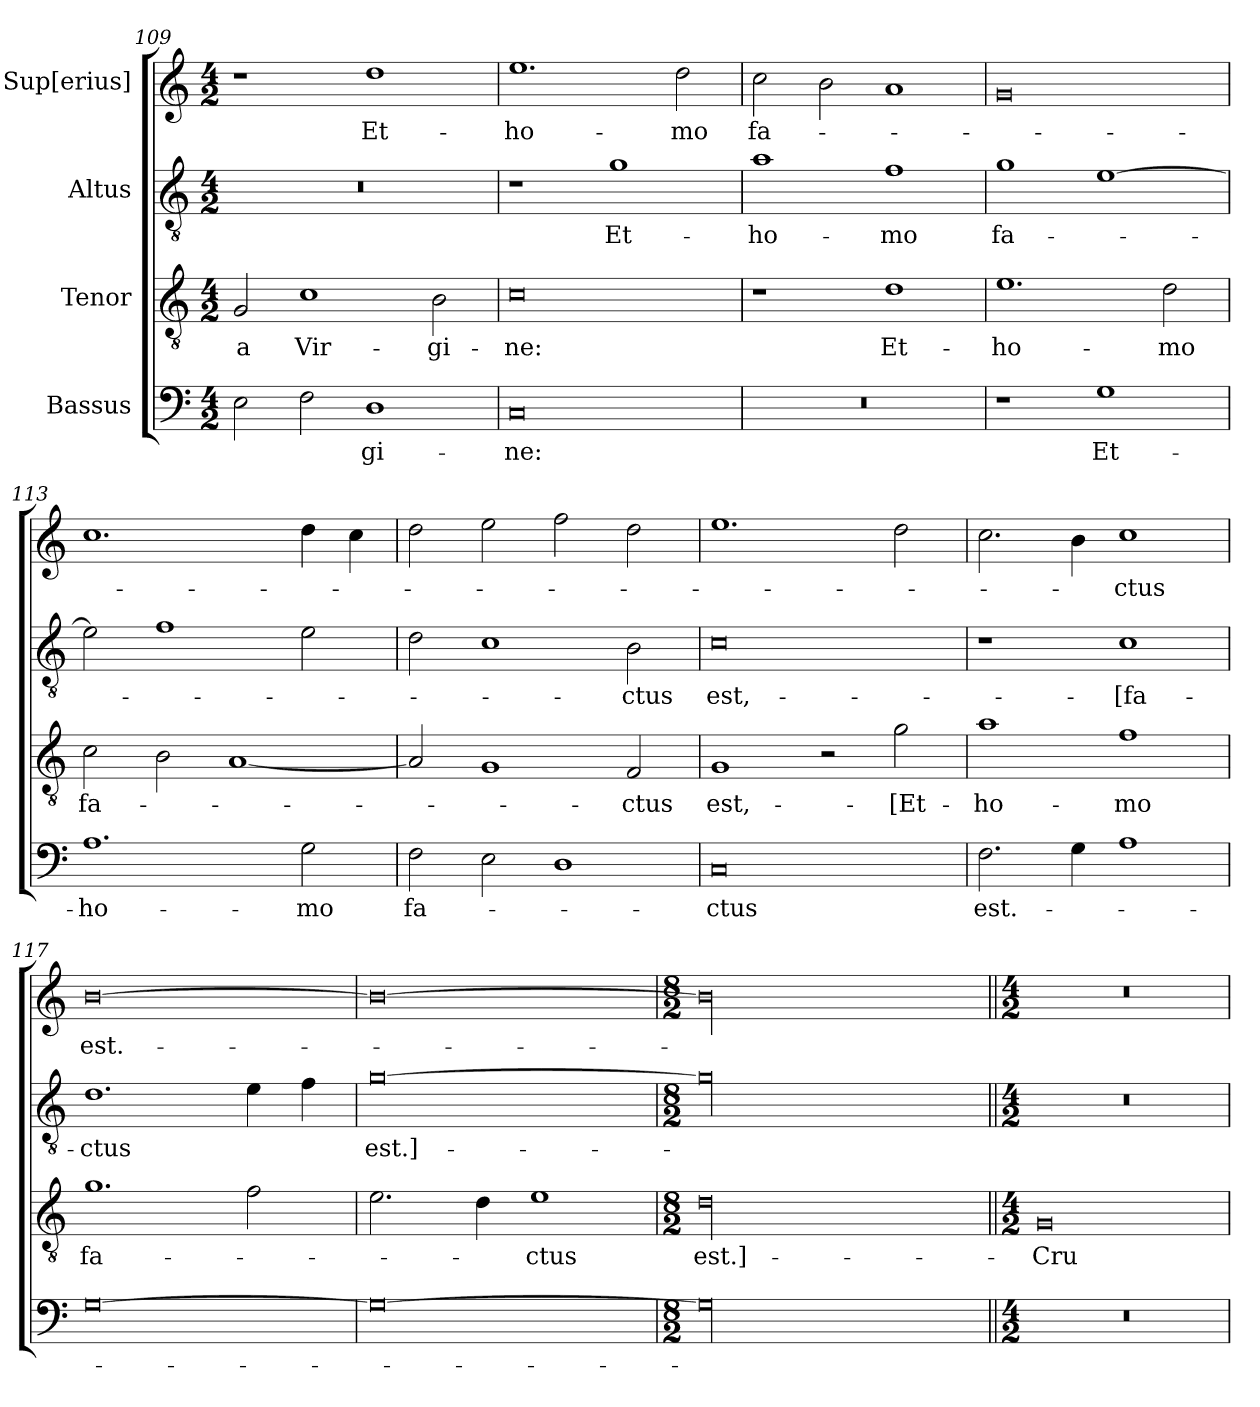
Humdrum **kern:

**kern	**text	**kern	**text	**kern	**text	**kern	**text
*part4	*part4	*part3	*part3	*part2	*part2	*part1	*part1
*staff4	*staff4	*staff3	*staff3	*staff2	*staff2	*staff1	*staff1
*I"Bassus	*	*I"Tenor	*	*I"Altus	*	*I"Sup[erius]	*
*clefF4	*	*clefGv2	*	*clefGv2	*	*clefG2	*
*k[]	*	*k[]	*	*k[]	*	*k[]	*
*M4/2	*	*M4/2	*	*M4/2	*	*M4/2	*
=109	=109	=109	=109	=109	=109	=109	=109
2E\	.	2G/	-a	0r	.	1r	.
2F\	.	1c\	Vir-	.	.	.	.
1D\	-gi-	.	.	.	.	1dd\	Et-
.	.	2B\	-gi-	.	.	.	.
=110	=110	=110	=110	=110	=110	=110	=110
0C/	-ne:	0c\	-ne:	1r	.	1.ee\	ho-
.	.	.	.	1g\	Et-	.	.
.	.	.	.	.	.	2dd\	-mo
=111	=111	=111	=111	=111	=111	=111	=111
0r	.	1r	.	1a\	ho-	2cc\	fa-
.	.	.	.	.	.	2b\	.
.	.	1d\	Et-	1f\	-mo	1a/	.
=112	=112	=112	=112	=112	=112	=112	=112
1r	.	1.e\	ho-	1g\	fa-	0g/	.
1G\	Et-	.	.	[1e\	.	.	.
.	.	2d\	-mo	.	.	.	.
=113	=113	=113	=113	=113	=113	=113	=113
1.A\	ho-	2c\	fa-	2e\]	.	1.cc\	.
.	.	2B\	.	1f\	.	.	.
.	.	[1A/	.	.	.	.	.
2G\	-mo	.	.	2e\	.	4dd\	.
.	.	.	.	.	.	4cc\	.
=114	=114	=114	=114	=114	=114	=114	=114
2F\	fa-	2A/]	.	2d\	.	2dd\	.
2E\	.	1G/	.	1c\	.	2ee\	.
1D\	.	.	.	.	.	2ff\	.
.	.	2F/	-ctus	2B\	-ctus	2dd\	.
=115	=115	=115	=115	=115	=115	=115	=115
0C/	-ctus	1G/	est,-	0c\	est,-	1.ee\	.
.	.	2r	.	.	.	.	.
.	.	2g\	[Et-	.	.	2dd\	.
=116	=116	=116	=116	=116	=116	=116	=116
2.F\	est.-	1a\	ho-	1r	.	2.cc\	.
4G\	.	.	.	.	.	4b\	.
1A\	.	1f\	-mo	1c\	[fa-	1cc\	-ctus
=117	=117	=117	=117	=117	=117	=117	=117
[0G\	.	1.g\	fa-	1.d\	-ctus	[0b\	est.-
.	.	2f\	.	4e\	.	.	.
.	.	.	.	4f\	.	.	.
=118	=118	=118	=118	=118	=118	=118	=118
0G\_	.	2.e\	.	[0g\	est.]-	0b\_	.
.	.	4d\	.	.	.	.	.
.	.	1e\	-ctus	.	.	.	.
=119	=119	=119	=119	=119	=119	=119	=119
*M8/2	*	*M8/2	*	*M8/2	*	*M8/2	*
00G\]	.	00d\	est.]-	00g\]	.	00b\]	.
=120||	=120||	=120||	=120||	=120||	=120||	=120||	=120||
*M4/2	*	*M4/2	*	*M4/2	*	*M4/2	*
0r	.	0G/	Cru-	0r	.	0r	.
=	=	=	=	=	=	=	=
*-	*-	*-	*-	*-	*-	*-	*-
